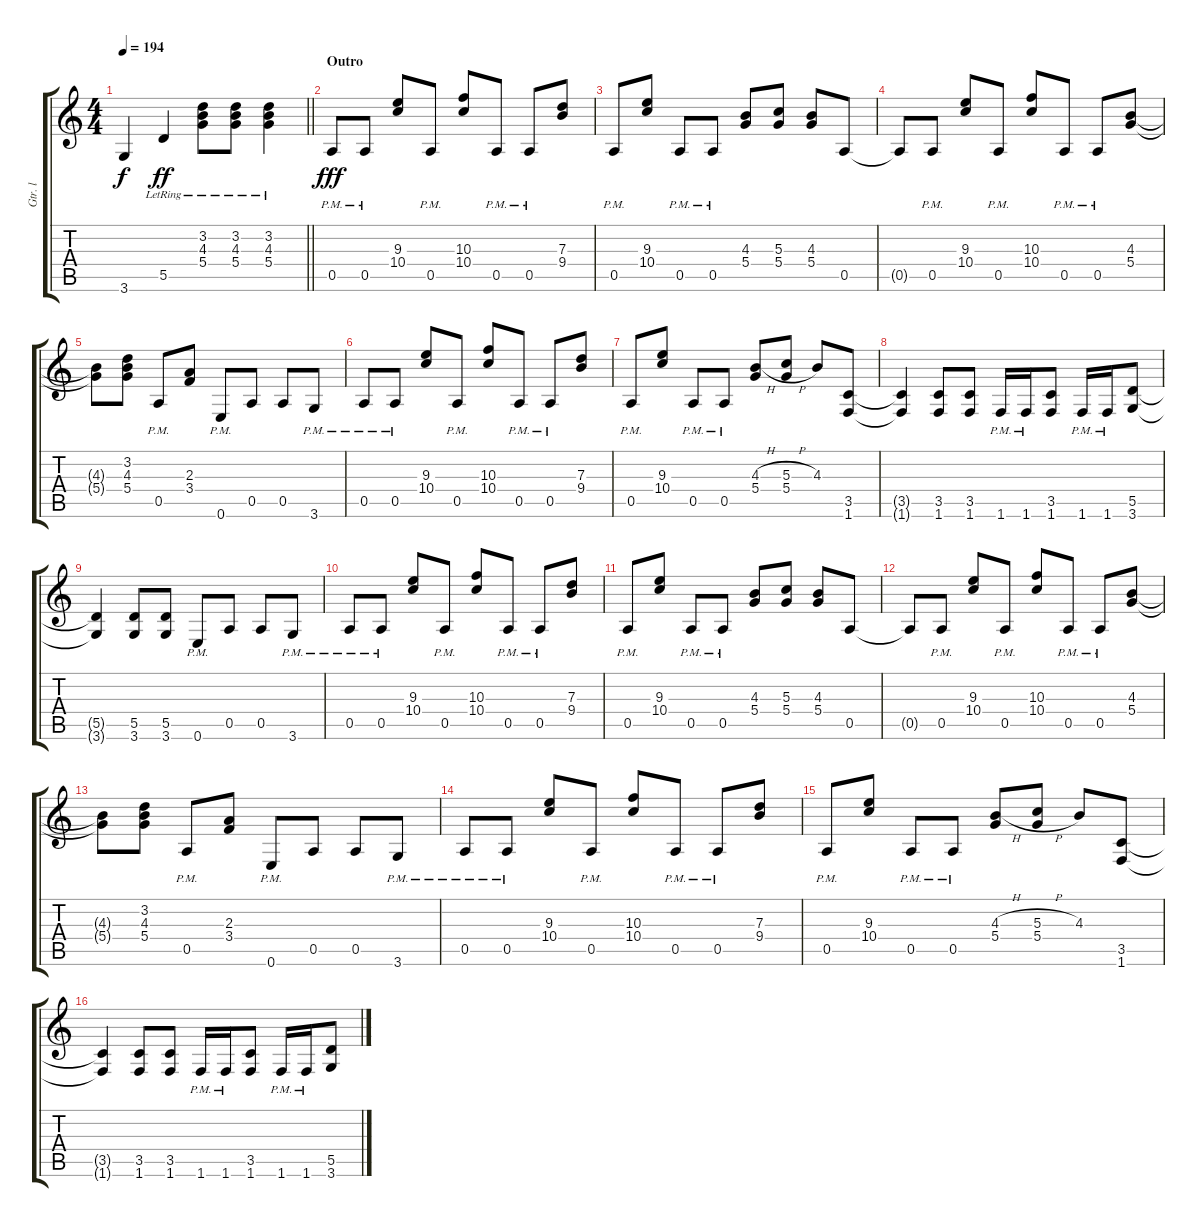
\track ("Gtr. l" "Gtr. l") {instrument distortionguitar}
\staff {score tabs}
\tuning (E4 B3 G3 D3 A2 E2) {hide}
\ts (4 4)
\tempo 194
\clef g2
\barLineRight lightlight
\ks c
3.6{t}.4{dy f} 5.5{lr}.4{dy ff} (3.2{lr} 4.3{lr} 5.4{lr}).8 (3.2{lr} 4.3{lr} 5.4{lr}).8 (3.2{lr} 4.3{lr} 5.4{lr}).4 |
\section ("" "Outro")
0.5{pm}.8{dy fff} 0.5{pm}.8 (9.3 10.4).8 0.5{pm}.8 (10.3 10.4).8 0.5{pm}.8 0.5{pm}.8 (7.3 9.4).8 |
0.5{pm}.8 (9.3 10.4).8 0.5{pm}.8 0.5{pm}.8 (4.3 5.4).8 (5.3 5.4).8 (4.3 5.4).8 0.5.8 |
0.5{t}.8 0.5{pm}.8 (9.3 10.4).8 0.5{pm}.8 (10.3 10.4).8 0.5{pm}.8 0.5{pm}.8 (4.3 5.4).8 |
(4.3{t} 5.4{t}).8 (3.2 4.3 5.4).8 0.5{pm}.8 (2.3 3.4).8 0.6{pm}.8 0.5.8 0.5.8 3.6{pm}.8 |
0.5{pm}.8 0.5{pm}.8 (9.3 10.4).8 0.5{pm}.8 (10.3 10.4).8 0.5{pm}.8 0.5{pm}.8 (7.3 9.4).8 |
0.5{pm}.8 (9.3 10.4).8 0.5{pm}.8 0.5{pm}.8 (4.3{h} 5.4).8 (5.3{h} 5.4).8 4.3.8 (3.5 1.6).8 |
(3.5{t} 1.6{t}).4 (3.5 1.6).8 (3.5 1.6).8 1.6{pm}.16 1.6{pm}.16 (3.5 1.6).8 1.6{pm}.16 1.6{pm}.16 (5.5 3.6).8 |
(5.5{t} 3.6{t}).4 (5.5 3.6).8 (5.5 3.6).8 0.6{pm}.8 0.5.8 0.5.8 3.6{pm}.8 |
0.5{pm}.8 0.5{pm}.8 (9.3 10.4).8 0.5{pm}.8 (10.3 10.4).8 0.5{pm}.8 0.5{pm}.8 (7.3 9.4).8 |
0.5{pm}.8 (9.3 10.4).8 0.5{pm}.8 0.5{pm}.8 (4.3 5.4).8 (5.3 5.4).8 (4.3 5.4).8 0.5.8 |
0.5{t}.8 0.5{pm}.8 (9.3 10.4).8 0.5{pm}.8 (10.3 10.4).8 0.5{pm}.8 0.5{pm}.8 (4.3 5.4).8 |
(4.3{t} 5.4{t}).8 (3.2 4.3 5.4).8 0.5{pm}.8 (2.3 3.4).8 0.6{pm}.8 0.5.8 0.5.8 3.6{pm}.8 |
0.5{pm}.8 0.5{pm}.8 (9.3 10.4).8 0.5{pm}.8 (10.3 10.4).8 0.5{pm}.8 0.5{pm}.8 (7.3 9.4).8 |
0.5{pm}.8 (9.3 10.4).8 0.5{pm}.8 0.5{pm}.8 (4.3{h} 5.4).8 (5.3{h} 5.4).8 4.3.8 (3.5 1.6).8 |
(3.5{t} 1.6{t}).4 (3.5 1.6).8 (3.5 1.6).8 1.6{pm}.16 1.6{pm}.16 (3.5 1.6).8 1.6{pm}.16 1.6{pm}.16 (5.5 3.6).8
